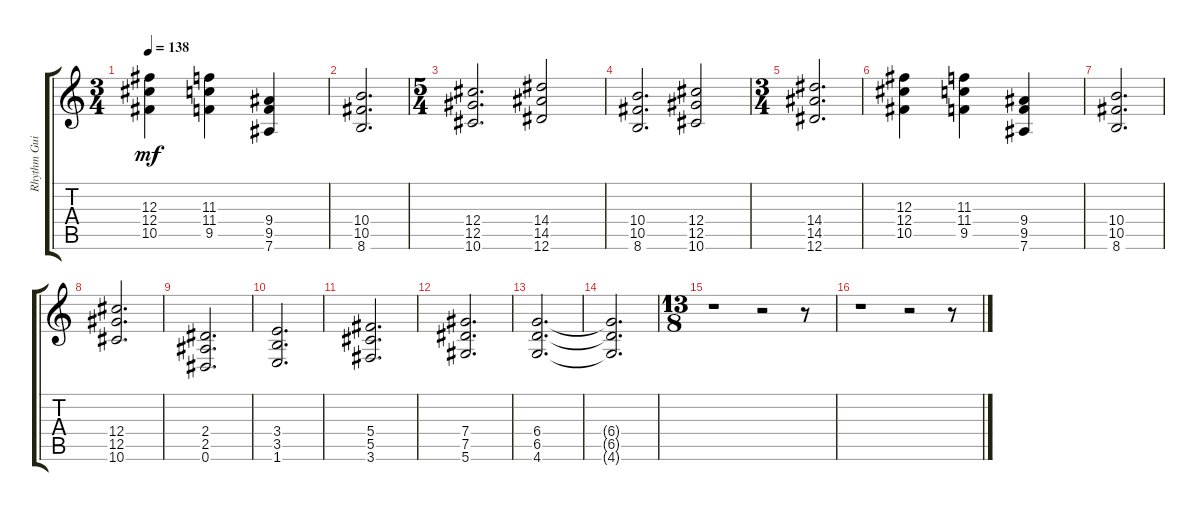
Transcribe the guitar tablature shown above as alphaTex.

\track ("Rhythm Guitar R" "Rhythm Gui") {instrument distortionguitar}
\staff {score tabs}
\tuning (Eb4 Bb3 Gb3 Db3 Ab2 Eb2) {hide}
\ts (3 4)
\tempo 138
\clef g2
\ks c
(12.3 12.4 10.5).4{dy mf} (11.3 11.4 9.5).4 (9.4 9.5 7.6).4 |
(10.4 10.5 8.6).2{d} |
\ts (5 4)
(12.4 12.5 10.6).2{d} (14.4 14.5 12.6).2 |
(10.4 10.5 8.6).2{d} (12.4 12.5 10.6).2 |
\ts (3 4)
(14.4 14.5 12.6).2{d} |
(12.3 12.4 10.5).4 (11.3 11.4 9.5).4 (9.4 9.5 7.6).4 |
(10.4 10.5 8.6).2{d} |
(12.4 12.5 10.6).2{d} |
(2.4 2.5 0.6).2{d} |
(3.4 3.5 1.6).2{d} |
(5.4 5.5 3.6).2{d} |
(7.4 7.5 5.6).2{d} |
(6.4 6.5 4.6).2{d} |
(6.4{t} 6.5{t} 4.6{t}).2{d} |
\ts (13 8)
r.1 r.2 r.8 |
r.1 r.2 r.8
